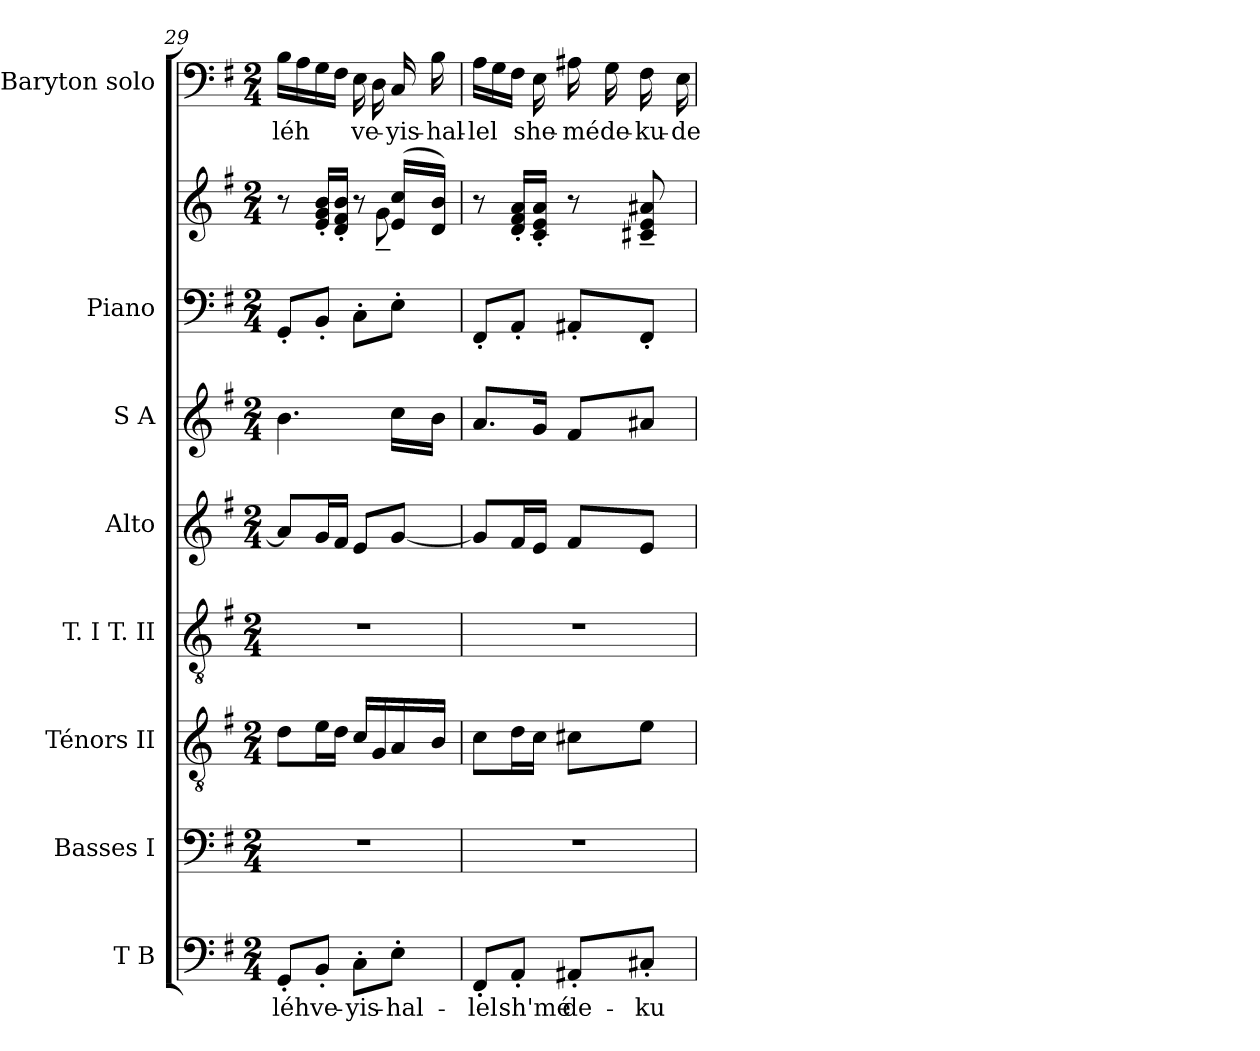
**kern	**text	**kern	**kern	**kern	**kern	**kern	**kern	**kern	**kern	**text
*part8	*part8	*part7	*part6	*part5	*part4	*part3	*part2	*part2	*part1	*part1
*staff9	*staff9	*staff8	*staff7	*staff6	*staff5	*staff4	*staff3	*staff2	*staff1	*staff1
*I"T B	*	*I"Basses I	*I"Ténors II	*I"T. I T. II	*I"Alto	*I"S A	*I"Piano	*	*I"Baryton solo	*
*I'B. 2	*	*I'B. 1	*I'T. 2	*I'T. 1	*I'A.	*I'S.	*I'P.	*	*I'Bar.	*
*clefF4	*	*clefF4	*clefGv2	*clefGv2	*clefG2	*clefG2	*clefF4	*clefG2	*clefF4	*
*	*	*	*ITrd7c12	*ITrd7c12	*	*	*	*	*	*
*k[f#]	*	*k[f#]	*k[f#]	*k[f#]	*k[f#]	*k[f#]	*k[f#]	*k[f#]	*k[f#]	*
*e:	*	*e:	*e:	*e:	*e:	*e:	*e:	*e:	*e:	*
*M2/4	*	*M2/4	*M2/4	*M2/4	*M2/4	*M2/4	*M2/4	*M2/4	*M2/4	*
=29	=29	=29	=29	=29	=29	=29	=29	=29	=29	=29
!	!LO:LY:b:color=#000000	!LO:N:vis=1	!	!LO:N:vis=1	!	!	!	!	!	!
*	*	*	*	*	*	*	*	*^	*	*
!	!	!	!	!	!	!	!	!	!	!	!LO:LY:b:color=#000000
8GG'i/L	-léh	2r	8Di\L	2r	8ai/L]	4.bi\	8GG'i/L	8r	4ryy	16Bi\LL	-léh
.	.	.	.	.	.	.	.	.	.	16Ai\	.
!	!LO:LY:b:color=#000000	!	!	!	!	!	!	!	!	!	!
8BB'i/J	ve-	.	16Ei\L	.	16gi/L	.	8BB'i/J	16ei/' 16gi' 16bi'LL	.	16Gi\	.
.	.	.	16Di\JJ	.	16f#i/JJ	.	.	16di/' 16f#i' 16bi'JJ	.	16F#i\JJ	.
!	!LO:LY:b:color=#000000	!	!	!	!	!	!	!	!	!	!
8C'i\L	-yis-	.	16Ci/LL	.	8ei/L	.	8C'i\L	8r	8ryy	16Ei\	.
!	!	!	!	!	!	!	!	!	!	!	!LO:LY:b:color=#000000
.	.	.	16GGi/	.	.	.	.	.	.	16Di\	ve-
!	!LO:LY:b:color=#000000	!	!	!	!	!	!	!	!	!	!
!	!	!	!	!	!	!	!	!	!	!	!LO:LY:b:color=#000000
8E'i\J	-hal-	.	16AAi/	.	[<8gi/J	16cci\LL	8E'i\J	(16ei/ 16cciLL	8g~i\	16Ci/	-yis-
!	!	!	!	!	!	!	!	!	!	!	!LO:LY:b:color=#000000
.	.	.	16BBi/JJ	.	.	16bi\JJ	.	16di/ 16biJJ)	.	16Bi\	-hal-
*	*	*	*	*	*	*	*	*v	*v	*	*
=30	=30	=30	=30	=30	=30	=30	=30	=30	=30	=30
!	!LO:LY:b:color=#000000	!LO:N:vis=1	!	!LO:N:vis=1	!	!	!	!	!	!
!	!	!	!	!	!	!	!	!	!	!LO:LY:b:color=#000000
8FF#'i/L	-lel	2r	8Ci\L	2r	8gi/L]	8.ai/L	8FF#'i/L	8r	16Ai\LL	-lel
.	.	.	.	.	.	.	.	.	16Gi\	.
!	!LO:LY:b:color=#000000	!	!	!	!	!	!	!	!	!
8AA'i/J	sh'mé	.	16Di\L	.	16f#i/L	.	8AA'i/J	16di/' 16f#i' 16ai'LL	16F#i\JJ	.
!	!	!	!	!	!	!	!	!	!	!LO:LY:b:color=#000000
.	.	.	16Ci\JJ	.	16ei/JJ	16gi/Jk	.	16ci/' 16ei' 16ai'JJ	16Ei\	she-
!	!LO:LY:b:color=#000000	!	!	!	!	!	!	!	!	!
!	!	!	!	!	!	!	!	!	!	!LO:LY:b:color=#000000
8AA#X'i/L	de-	.	8C#Xi\L	.	8f#i/L	8f#i/L	8AA#X'i/L	8r	16A#Xi\	-mé
!	!	!	!	!	!	!	!	!	!	!LO:LY:b:color=#000000
.	.	.	.	.	.	.	.	.	16Gi\	de-
!	!LO:LY:b:color=#000000	!	!	!	!	!	!	!	!	!
!	!	!	!	!	!	!	!	!	!	!LO:LY:b:color=#000000
8C#X'i/J	-ku-	.	8Ei\J	.	8ei/J	8a#Xi/J	8FF#'i/J	8c#Xi/~ 8ei~ 8a#Xi~	16F#i\	-ku-
!	!	!	!	!	!	!	!	!	!	!LO:LY:b:color=#000000
.	.	.	.	.	.	.	.	.	16Ei\	-de-
=	=	=	=	=	=	=	=	=	=	=
*-	*-	*-	*-	*-	*-	*-	*-	*-	*-	*-
